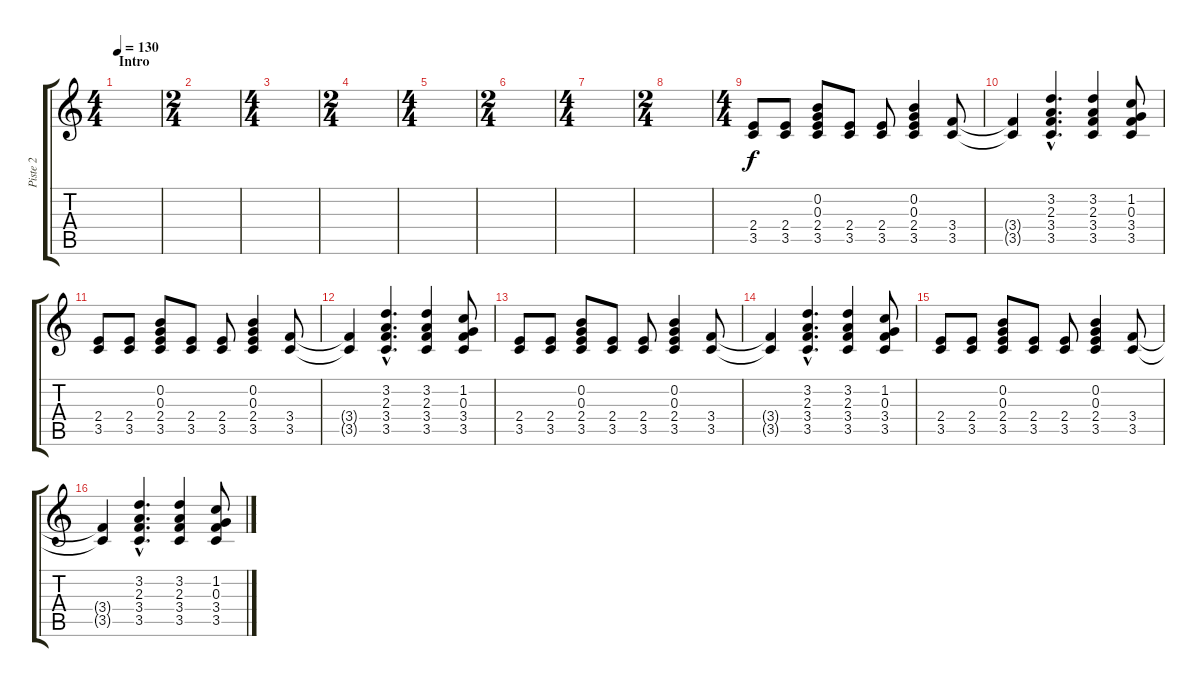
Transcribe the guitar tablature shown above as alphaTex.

\track ("Piste 2" "Piste 2") {instrument electricguitarclean}
\staff {score tabs}
\tuning (E4 B3 G3 D3 A2 E2) {hide}
\ts (4 4)
\section ("" "Intro")
\tempo 130
\clef g2
\ks c
|
\ts (2 4)
|
\ts (4 4)
|
\ts (2 4)
|
\ts (4 4)
|
\ts (2 4)
|
\ts (4 4)
|
\ts (2 4)
|
\ts (4 4)
(2.4 3.5).8 (2.4 3.5).8 (0.2 0.3 2.4 3.5).8 (2.4 3.5).8 (2.4 3.5).8 (0.2 0.3 2.4 3.5).4 (3.4 3.5).8 |
(3.4{t} 3.5{t}).4 (3.2{hac} 2.3{hac} 3.4{hac} 3.5{hac}).4{d} (3.2 2.3 3.4 3.5).4 (1.2 0.3 3.4 3.5).8 |
(2.4 3.5).8 (2.4 3.5).8 (0.2 0.3 2.4 3.5).8 (2.4 3.5).8 (2.4 3.5).8 (0.2 0.3 2.4 3.5).4 (3.4 3.5).8 |
(3.4{t} 3.5{t}).4 (3.2{hac} 2.3{hac} 3.4{hac} 3.5{hac}).4{d} (3.2 2.3 3.4 3.5).4 (1.2 0.3 3.4 3.5).8 |
(2.4 3.5).8 (2.4 3.5).8 (0.2 0.3 2.4 3.5).8 (2.4 3.5).8 (2.4 3.5).8 (0.2 0.3 2.4 3.5).4 (3.4 3.5).8 |
(3.4{t} 3.5{t}).4 (3.2{hac} 2.3{hac} 3.4{hac} 3.5{hac}).4{d} (3.2 2.3 3.4 3.5).4 (1.2 0.3 3.4 3.5).8 |
(2.4 3.5).8 (2.4 3.5).8 (0.2 0.3 2.4 3.5).8 (2.4 3.5).8 (2.4 3.5).8 (0.2 0.3 2.4 3.5).4 (3.4 3.5).8 |
(3.4{t} 3.5{t}).4 (3.2{hac} 2.3{hac} 3.4{hac} 3.5{hac}).4{d} (3.2 2.3 3.4 3.5).4 (1.2 0.3 3.4 3.5).8
